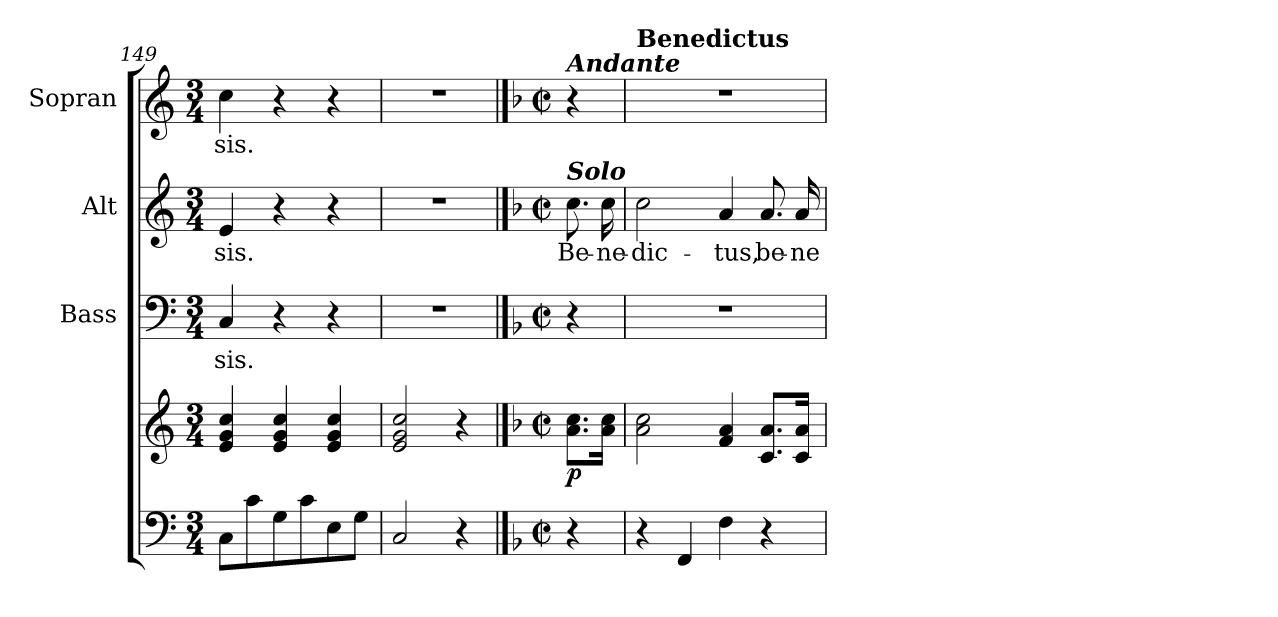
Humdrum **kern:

**kern	**kern	**dynam	**kern	**text	**kern	**text	**kern	**text
*part4	*part4	*part4	*part3	*part3	*part2	*part2	*part1	*part1
*staff5	*staff4	*staff4/5	*staff3	*staff3	*staff2	*staff2	*staff1	*staff1
*	*	*	*I"Bass	*	*I"Alt	*	*I"Sopran	*
*	*	*	*I'B.	*	*I'A.	*	*I'S.	*
*clefF4	*clefG2	*	*clefF4	*	*clefG2	*	*clefG2	*
*k[]	*k[]	*	*k[]	*	*k[]	*	*k[]	*
*C:	*C:	*	*C:	*	*C:	*	*C:	*
*M3/4	*M3/4	*	*M3/4	*	*M3/4	*	*M3/4	*
=149	=149	=149	=149	=149	=149	=149	=149	=149
!	!	!	!	!LO:LY:b	!	!LO:LY:b	!	!LO:LY:b
8C\L	4e/ 4g/ 4cc/	.	4C/	-sis.	4e/	-sis.	4cc\	-sis.
8c\	.	.	.	.	.	.	.	.
8G\	4e/ 4g/ 4cc/	.	4r	.	4r	.	4r	.
8c\	.	.	.	.	.	.	.	.
8E\	4e/ 4g/ 4cc/	.	4r	.	4r	.	4r	.
8G\J	.	.	.	.	.	.	.	.
=150	=150	=150	=150	=150	=150	=150	=150	=150
2C/	2e/ 2g/ 2cc/	.	2.r	.	2.r	.	2.r	.
4r	4r	.	.	.	.	.	.	.
!!LO:PB:g=z
==151	==151	==151	==151	==151	==151	==151	==151	==151
*k[b-]	*k[b-]	*	*k[b-]	*	*k[b-]	*	*k[b-]	*
*F:	*F:	*	*F:	*	*F:	*	*F:	*
*M2/2	*M2/2	*	*M2/2	*	*M2/2	*	*M2/2	*
*met(c|)	*met(c|)	*	*met(c|)	*	*met(c|)	*	*met(c|)	*
!	!	!	!	!	!	!	!LO:TX:a:Bi:t=Andante	!
!	!	!	!	!	!LO:TX:a:Bi:t=Solo	!	!	!
!	!	!LO:DY:b	!	!	!	!LO:LY:b	!	!
4r	8.a\ 8.cc\L	p	4r	.	8.cc\	Be-	4r	.
!	!	!	!	!	!	!LO:LY:b	!	!
.	16a\ 16cc\Jk	.	.	.	16cc\	-ne-	.	.
=152	=152	=152	=152	=152	=152	=152	=152	=152
!	!	!	!	!	!	!	!LO:TX:a:B:t=Benedictus	!
!	!	!	!	!	!	!LO:LY:b	!	!
4r	2a\ 2cc\	.	1r	.	2cc\	-dic-	1r	.
4FF/	.	.	.	.	.	.	.	.
!	!	!	!	!	!	!LO:LY:b	!	!
4F\	4f/ 4a/	.	.	.	4a/	-tus,	.	.
!	!	!	!	!	!	!LO:LY:b	!	!
4r	8.c/ 8.a/L	.	.	.	8.a/	be-	.	.
!	!	!	!	!	!	!LO:LY:b	!	!
.	16c/ 16a/Jk	.	.	.	16a/	-ne-	.	.
=	=	=	=	=	=	=	=	=
*-	*-	*-	*-	*-	*-	*-	*-	*-
